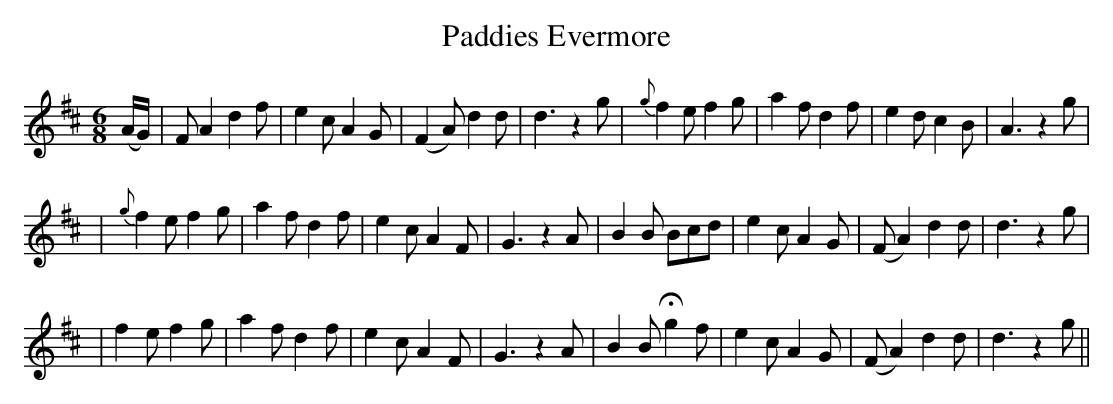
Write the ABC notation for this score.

X:1
T:Paddies Evermore
M:6/8
L:1/8
K:D
(A/G/) \
| FA2 d2f | e2c A2G | (F2A) d2d | d3 z2g \
| {g}f2e f2g | a2f d2f | e2d c2B | A3 z2g |
| {g}f2e f2g | a2f d2f | e2c A2F | G3 z2A \
| B2B Bcd | e2c A2G | (FA2) d2d | d3 z2g |
| f2e f2g | a2f d2f | e2c A2F | G3 z2A \
| B2B Hg2f | e2c A2G | (FA2) d2d | d3 z2g ||
